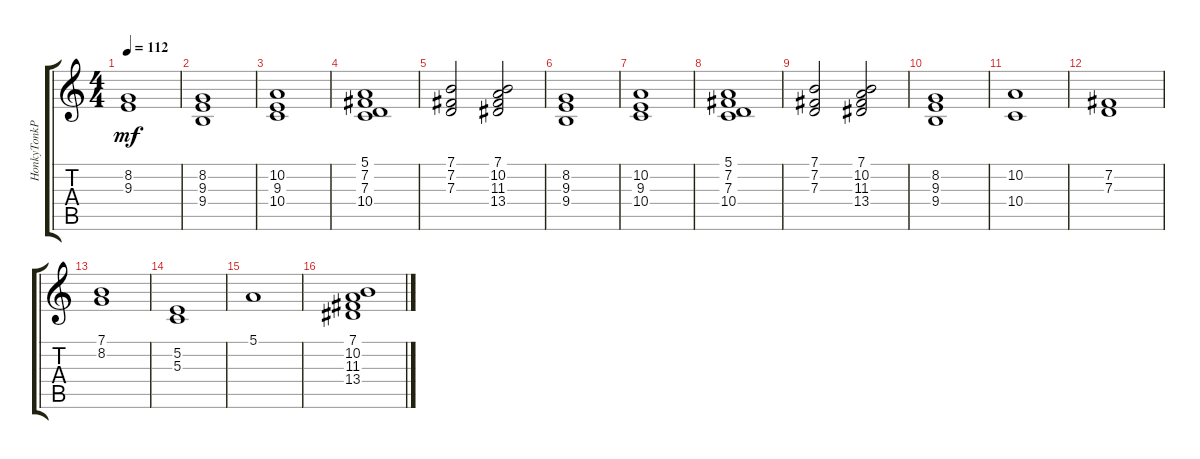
\track ("HonkyTonkPno" "HonkyTonkP") {instrument pad8sweep}
\staff {score tabs}
\tuning (E4 B3 G3 D3 A2 E2) {hide}
\ts (4 4)
\tempo 112
\clef g2
\ks c
(8.2 9.3).1{dy mf} |
(8.2 9.3 9.4).1 |
(10.2 9.3 10.4).1 |
(5.1 7.2 7.3 10.4).1 |
(7.1 7.2 7.3).2 (7.1 10.2 11.3 13.4).2 |
(8.2 9.3 9.4).1 |
(10.2 9.3 10.4).1 |
(5.1 7.2 7.3 10.4).1 |
(7.1 7.2 7.3).2 (7.1 10.2 11.3 13.4).2 |
(8.2 9.3 9.4).1 |
(10.2 10.4).1 |
(7.2 7.3).1 |
(7.1 8.2).1 |
(5.2 5.3).1 |
5.1.1 |
(7.1 10.2 11.3 13.4).1
